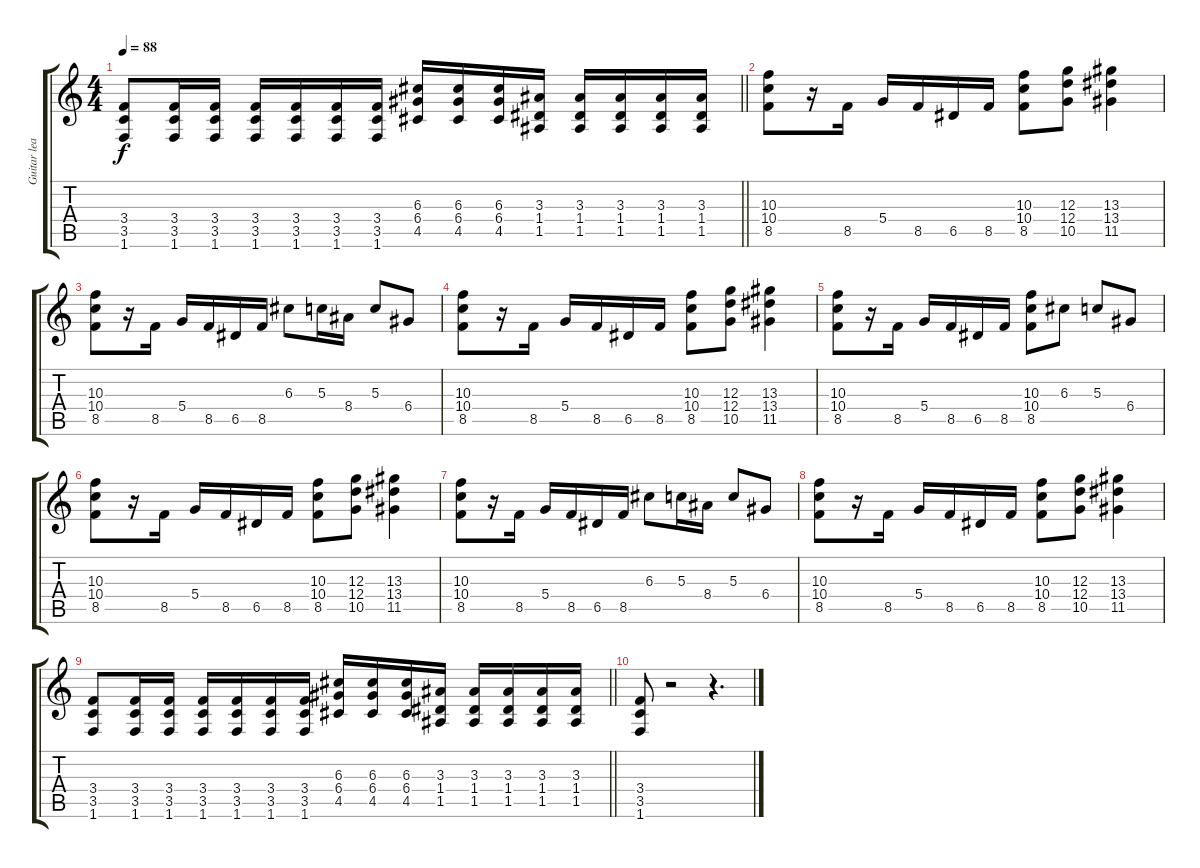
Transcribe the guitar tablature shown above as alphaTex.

\track ("Guitar lead" "Guitar lea") {instrument electricguitarclean}
\staff {score tabs}
\tuning (E4 B3 G3 D3 A2 E2) {hide}
\ts (4 4)
\tempo 88
\clef g2
\barLineRight lightlight
\ks c
(3.4 3.5 1.6).8{dy f} (3.4 3.5 1.6).16 (3.4 3.5 1.6).16 (3.4 3.5 1.6).16 (3.4 3.5 1.6).16 (3.4 3.5 1.6).16 (3.4 3.5 1.6).16 (6.3 6.4 4.5).16 (6.3 6.4 4.5).16 (6.3 6.4 4.5).16 (3.3 1.4 1.5).16 (3.3 1.4 1.5).16 (3.3 1.4 1.5).16 (3.3 1.4 1.5).16 (3.3 1.4 1.5).16 |
(10.3 10.4 8.5).8 r.16 8.5.16 5.4.16 8.5.16 6.5.16 8.5.16 (10.3 10.4 8.5).8 (12.3 12.4 10.5).8 (13.3 13.4 11.5).4 |
(10.3 10.4 8.5).8 r.16 8.5.16 5.4.16 8.5.16 6.5.16 8.5.16 6.3.8 5.3.16 8.4.16 5.3.8 6.4.8 |
(10.3 10.4 8.5).8 r.16 8.5.16 5.4.16 8.5.16 6.5.16 8.5.16 (10.3 10.4 8.5).8 (12.3 12.4 10.5).8 (13.3 13.4 11.5).4 |
(10.3 10.4 8.5).8 r.16 8.5.16 5.4.16 8.5.16 6.5.16 8.5.16 (10.3 10.4 8.5).8 6.3.8 5.3.8 6.4.8 |
(10.3 10.4 8.5).8 r.16 8.5.16 5.4.16 8.5.16 6.5.16 8.5.16 (10.3 10.4 8.5).8 (12.3 12.4 10.5).8 (13.3 13.4 11.5).4 |
(10.3 10.4 8.5).8 r.16 8.5.16 5.4.16 8.5.16 6.5.16 8.5.16 6.3.8 5.3.16 8.4.16 5.3.8 6.4.8 |
(10.3 10.4 8.5).8 r.16 8.5.16 5.4.16 8.5.16 6.5.16 8.5.16 (10.3 10.4 8.5).8 (12.3 12.4 10.5).8 (13.3 13.4 11.5).4 |
\barLineRight lightlight
(3.4 3.5 1.6).8 (3.4 3.5 1.6).16 (3.4 3.5 1.6).16 (3.4 3.5 1.6).16 (3.4 3.5 1.6).16 (3.4 3.5 1.6).16 (3.4 3.5 1.6).16 (6.3 6.4 4.5).16 (6.3 6.4 4.5).16 (6.3 6.4 4.5).16 (3.3 1.4 1.5).16 (3.3 1.4 1.5).16 (3.3 1.4 1.5).16 (3.3 1.4 1.5).16 (3.3 1.4 1.5).16 |
(3.4 3.5 1.6).8 r.2 r.4{d}
